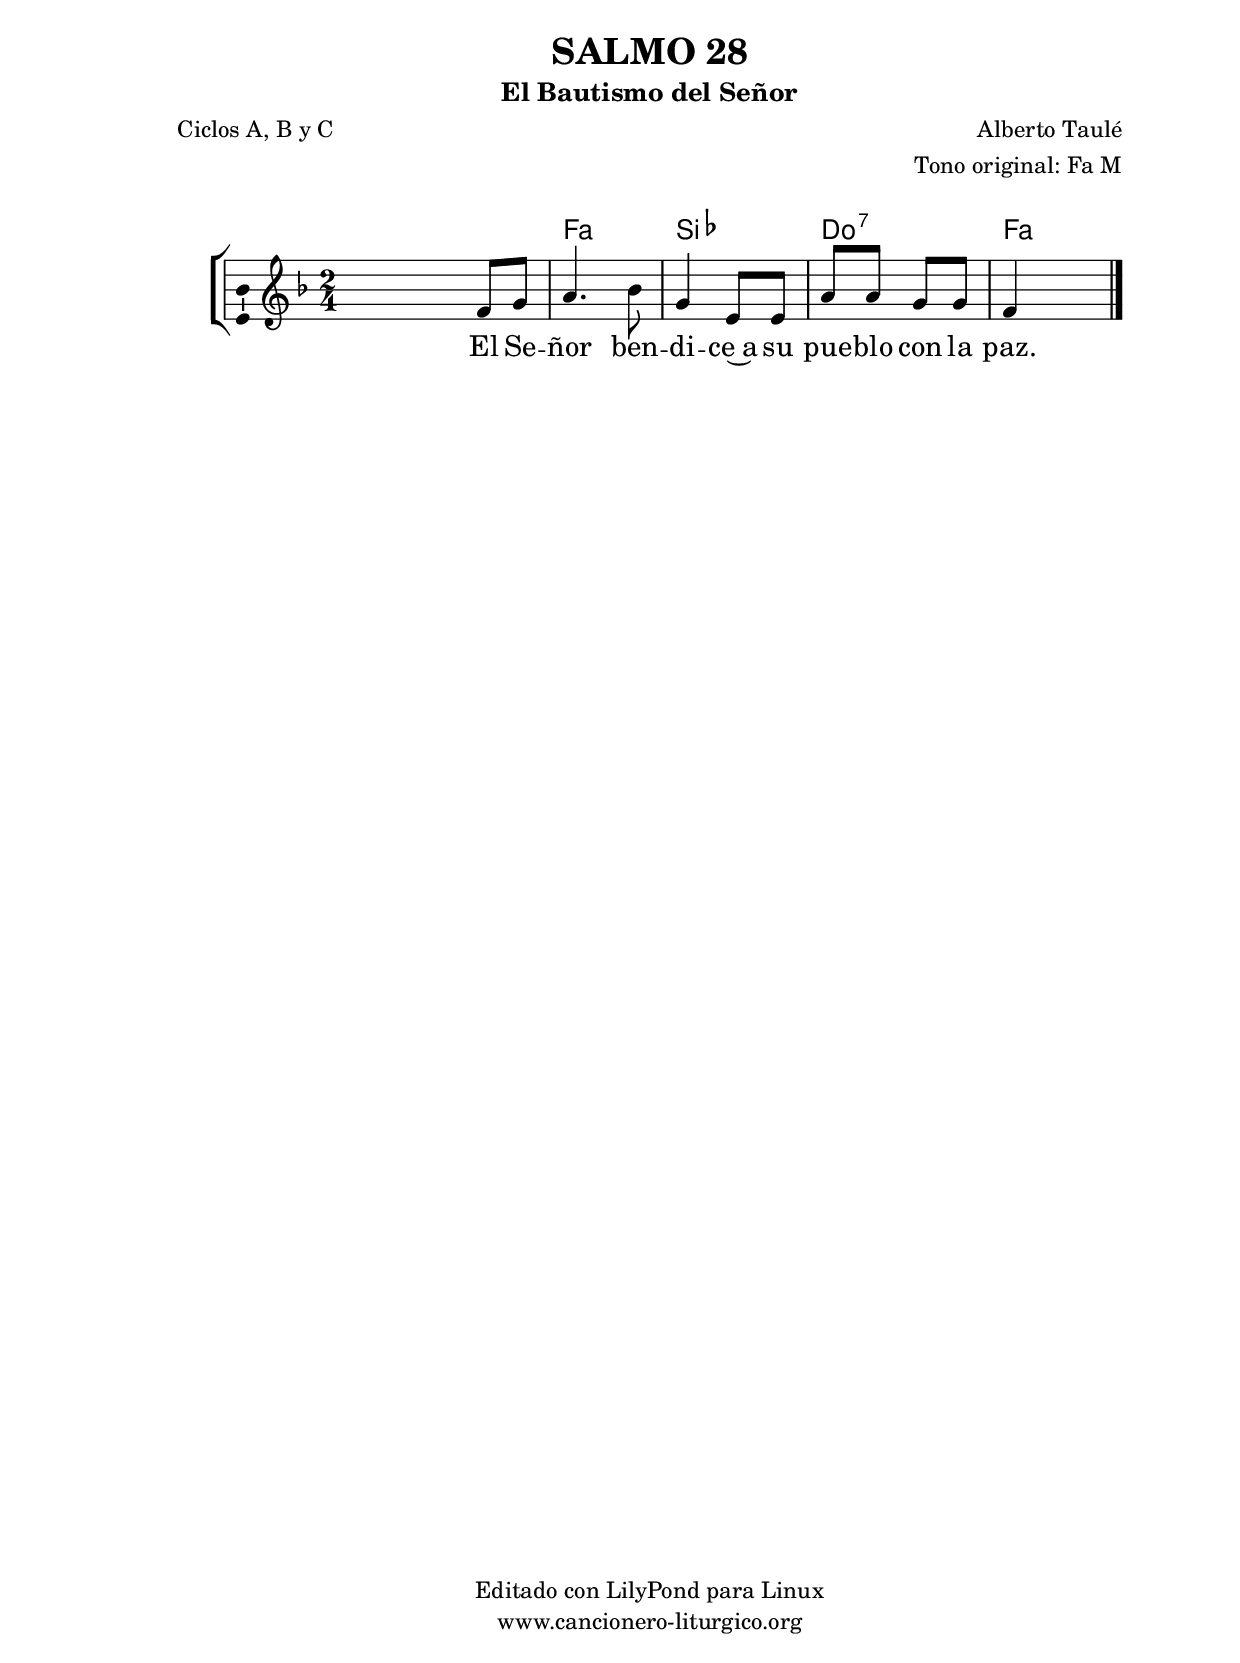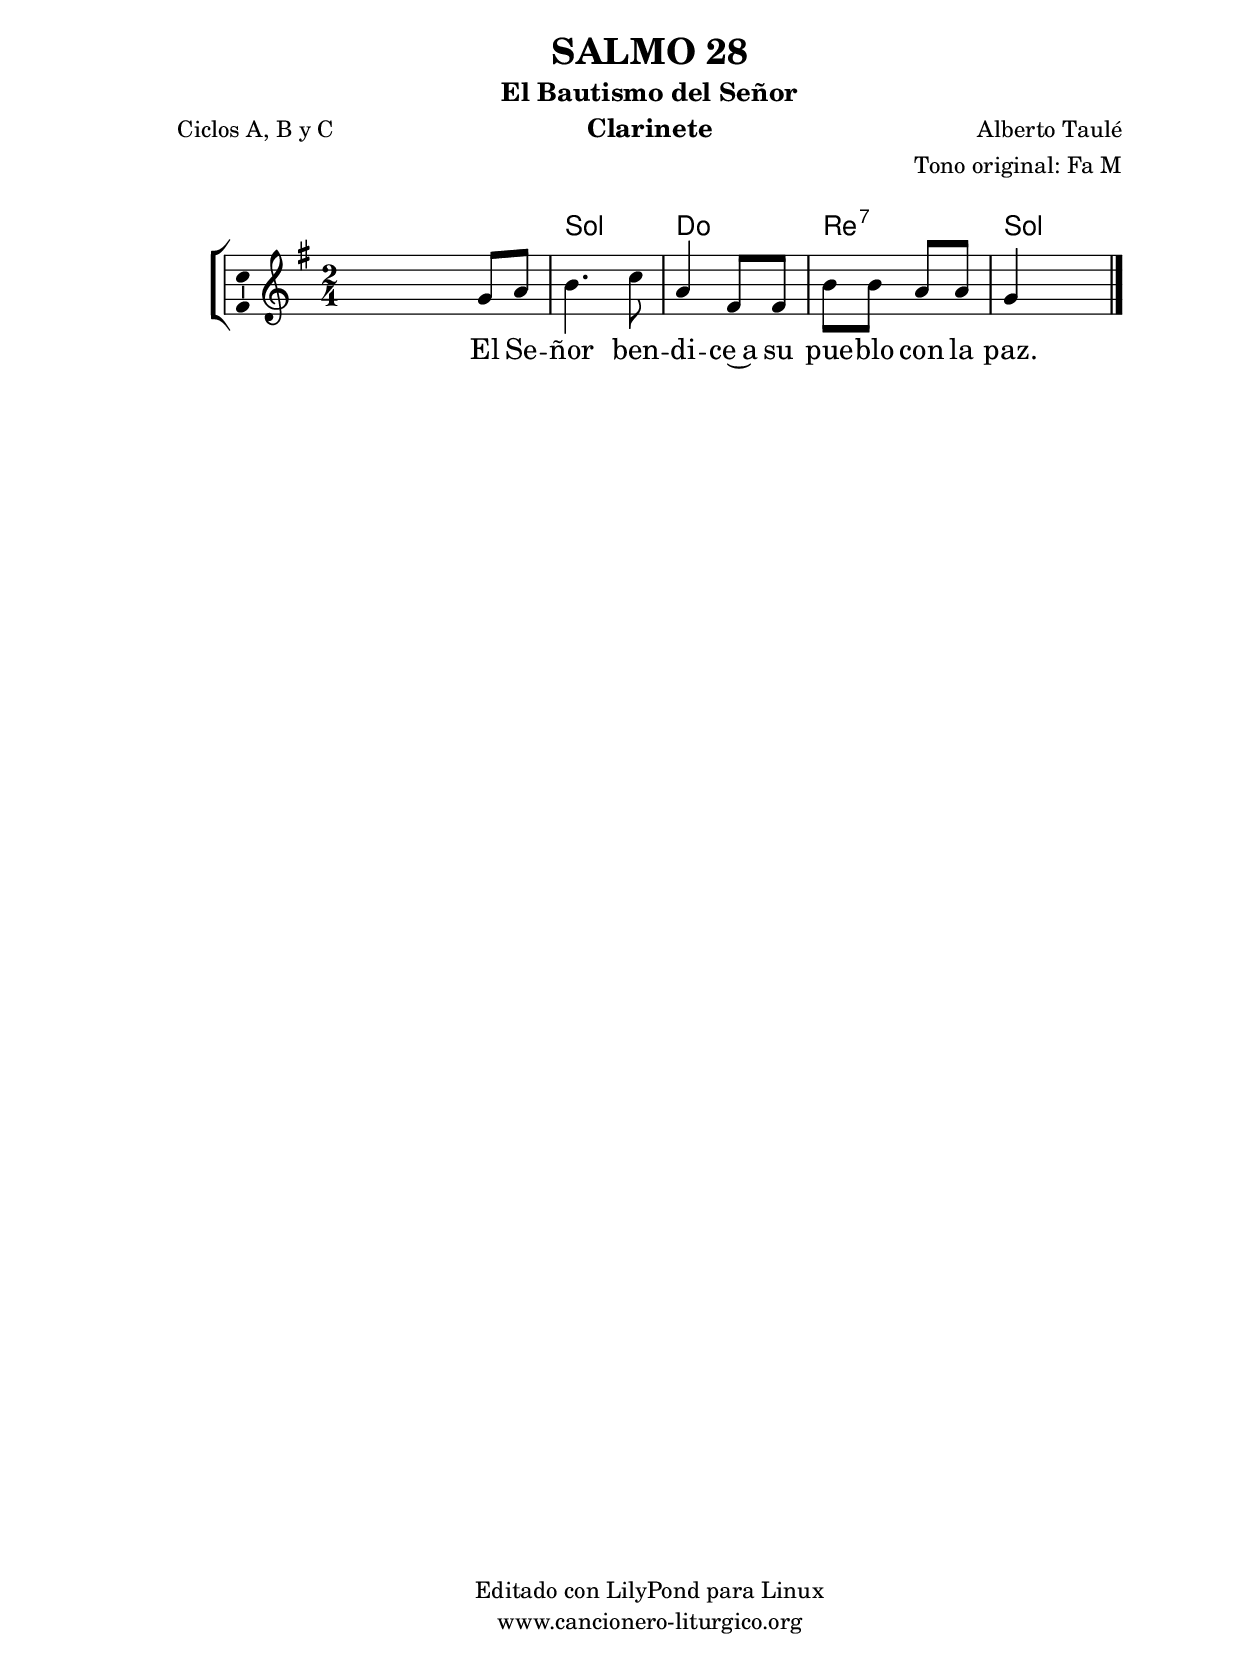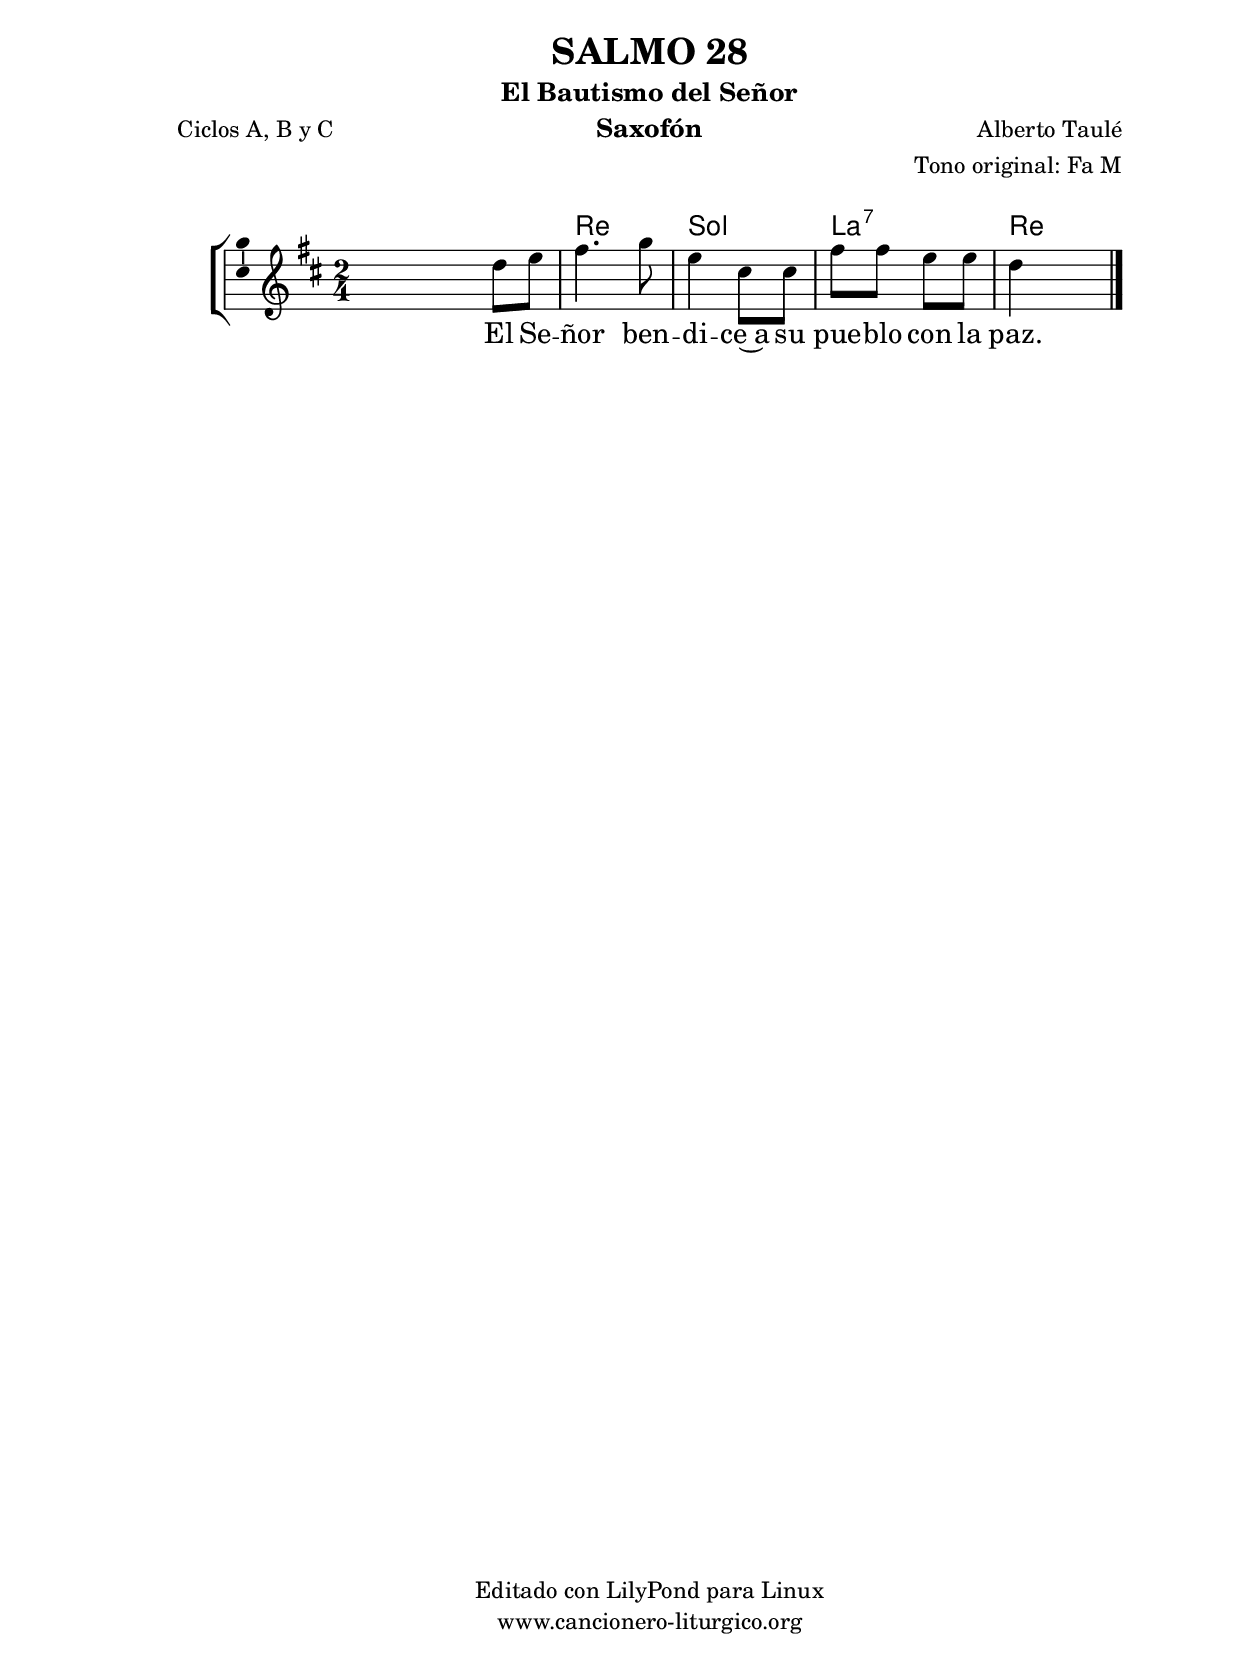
%
%para convertir .midi en .wav:
%timidity filename.midi -Ow -o finename.wav
%
%
%Para convertir de .wav a .mp3:
%lame -h -m j filename.wav
%
%
%para escuchar el midi:
%timidity nombrefichero.midi
%


%versión de lilypond para la que se ha escrito esta partitura:
\version "2.16.0"

	%Tamaño papel
	#(set-default-paper-size "a4")
	%Tamaño partitura
	#(set-global-staff-size 20)
	%No responde al pulsar sobre una nota
	#(ly:set-option 'point-and-click #f)

%parámetros del encabezamiento:
\header {
	title = "SALMO 28"
	subtitle = "El Bautismo del Señor"
	composer = "Alberto Taulé"
	poet = "Ciclos A, B y C"
	meter = ""
	arranger = "Tono original: Fa M"
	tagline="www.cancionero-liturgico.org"
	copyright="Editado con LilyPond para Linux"
	tiempo = "Navidad"
	usos = "Salmo"
	letra = "El Señor bendice a su pueblo con la paz."
	}

%parámetros asociados al papel:
\paper  {
	oddHeaderMarkup = \markup {\fill-line { \on-the-fly #not-first-page \fromproperty #'header:title \on-the-fly #not-first-page \fromproperty #'header:composer }}
	evenHeaderMarkup = \markup {\fill-line { \fromproperty #'header:composer \fromproperty #'header:title }}
	#(set-paper-size "a4")
	print-page-number = ##f
	first-page-number = 1
	print-first-page-number = ##f
%	head-separation = 3.0 \cm
	top-margin = 2.0 \cm
	bottom-margin = 0.5\cm
%%%	bottom-margin = -1.0\cm
	left-margin = 3.0 \cm
	line-width = 16.0 \cm 
	indent = 8\mm
	interscoreline = 2.\mm
	between-system-space = 15\mm
%	para que las partituras no llenen la hoja:
	ragged-bottom = ##t
%	idem para la última hoja:
	ragged-last-bottom = ##f
%	para que las partituras llenen el ancho del papel:
	ragged-last = ##f
	after-title-space = 2.5 \cm
%page-count=1
%system-count=8

	%Flexible Vertical Spacing
%	markup-markup-spacing =
%	#'((basic-distance . 15) (minimum-distance . 15) (padding . 3))
	markup-system-spacing =
	#'((basic-distance . 15) (minimum-distance . 15) (padding . 3))
	system-system-spacing =
	#'((basic-distance . 15) (minimum-distance . 15) (padding . 3))
	score-system-spacing =
	#'((basic-distance . 15) (minimum-distance . 15) (padding . 5))
%	top-system-spacing = % header
%	#'((basic-distance . 8) (minimum-distance . 0) (padding . 3))
%	top-markup-spacing =
%	#'((basic-distance . 20) (minimum-distance . 20) (padding . 3))
	last-bottom-spacing = % footer
	#'((basic-distance . 5) (minimum-distance . 5) (padding . 3))
%	score-markup-spacing =
%	#'((basic-distance . 16) (minimum-distance . 13) (padding . 3))

	}


%parámetros que afectan a toda la partitura:
global =  {
	%clave de sol (G):
	\clef G
	%armadura:
%	\transpose f g
	\key f \major
	\tempo 4=84
	\set Score.tempoHideNote = ##t
	}


acordes = {
	\italianChords
	\chordmode {
%	\transpose f g
{

s2
f2 bes c:7 f

	}
	}
}

melodia = 
%	\transpose f g
{
	\relative c'{

\time 2/4
s4 f8 g
a4. bes8
g4 e8 e
a8 a g g
f4 s4

	\bar "|."
	}
	}


texto = \lyricmode {
El Se -- ñor ben -- di -- ce~a su pue -- blo con la paz.
	}


acordesStaff = \context ChordNames = acordesStaff <<
	\set chordChanges = ##t
	\acordes
	>>


vozStaff = \context Voice = vozStaff
\with {\consists "Ambitus_engraver"}
<<
%	\set Staff.instrumentName = ""
%	\set Staff.shortInstrumentName = ""
%	\set Staff.midiInstrument = #"clarinet"
%	\set Staff.midiInstrument = #"cello"
%	\set Staff.midiInstrument = #"flute"
	\set Staff.midiInstrument = #"electric guitar (jazz)"
%	\set Staff.midiInstrument = #"english horn"
%	\set Staff.midiInstrument = #"violin"
%	\set Staff.midiInstrument = #"glockenspiel"
	\set Staff.midiMinimumVolume = #0.7
	\set Staff.midiMaximumVolume = #0.9
	\global
	\melodia
	>>


textoStaff = \context Lyrics = textoStaff <<
	\lyricsto vozStaff \texto
	>>

\book {
	\score {
		\context ChoirStaff {
			\override StaffGroup.SystemStartBracket #'collapse-height = #1
			\override Score.SystemStartBar #'collapse-height = #1
			<<
			\acordesStaff
			\vozStaff
			\textoStaff
			>>
			}
		\layout {
	    		\context {
				\Lyrics
				\override LyricText #'font-size = #2
				}
	   		 \context {
				\Score
				%fontSize = #3
				\override StaffSymbol #'staff-space = #(magstep +3)
				%\override Beam #'thickness = #0.55
				%\override SpacingSpanner #'spacing-increment = #1.0
				%\override Slur #'height-limit = #1.5
				}
			}
		}
	\score {
		\unfoldRepeats
		\context ChoirStaff {
			<<
			\acordesStaff
			\vozStaff
			>>
			}
		\midi {
	  		\context {
	  			\Score
				tempoWholesPerMinute = #(ly:make-moment 70 4)
				}
			}
		}
	}

%Partitura para clarinete
#(define output-suffix "C")
\book {
	\header{
		instrument = "Clarinete"
		}
	\score {
		\context ChoirStaff {
			\override StaffGroup.SystemStartBracket #'collapse-height = #1
			\override Score.SystemStartBar #'collapse-height = #1
\transpose c d
			<<
			\acordesStaff
			\vozStaff
			\textoStaff
			>>
			}
		\layout {
	    		\context {
				\Lyrics
				\override LyricText #'font-size = #2
				}
	   		 \context {
				\Score
				%fontSize = #3
				\override StaffSymbol #'staff-space = #(magstep +3)
				%\override Beam #'thickness = #0.55
				%\override SpacingSpanner #'spacing-increment = #1.0
				%\override Slur #'height-limit = #1.5
				}
			}
		}
	}

%Partitura para saxofón
#(define output-suffix "S")
\book {
	\header{
		instrument = "Saxofón"
		}
	\score {
		\context ChoirStaff {
			\override StaffGroup.SystemStartBracket #'collapse-height = #1
			\override Score.SystemStartBar #'collapse-height = #1
\transpose c a
			<<
			\acordesStaff
			\vozStaff
			\textoStaff
			>>
			}
		\layout {
	    		\context {
				\Lyrics
				\override LyricText #'font-size = #2
				}
	   		 \context {
				\Score
				%fontSize = #3
				\override StaffSymbol #'staff-space = #(magstep +3)
				%\override Beam #'thickness = #0.55
				%\override SpacingSpanner #'spacing-increment = #1.0
				%\override Slur #'height-limit = #1.5
				}
			}
		}
	}

